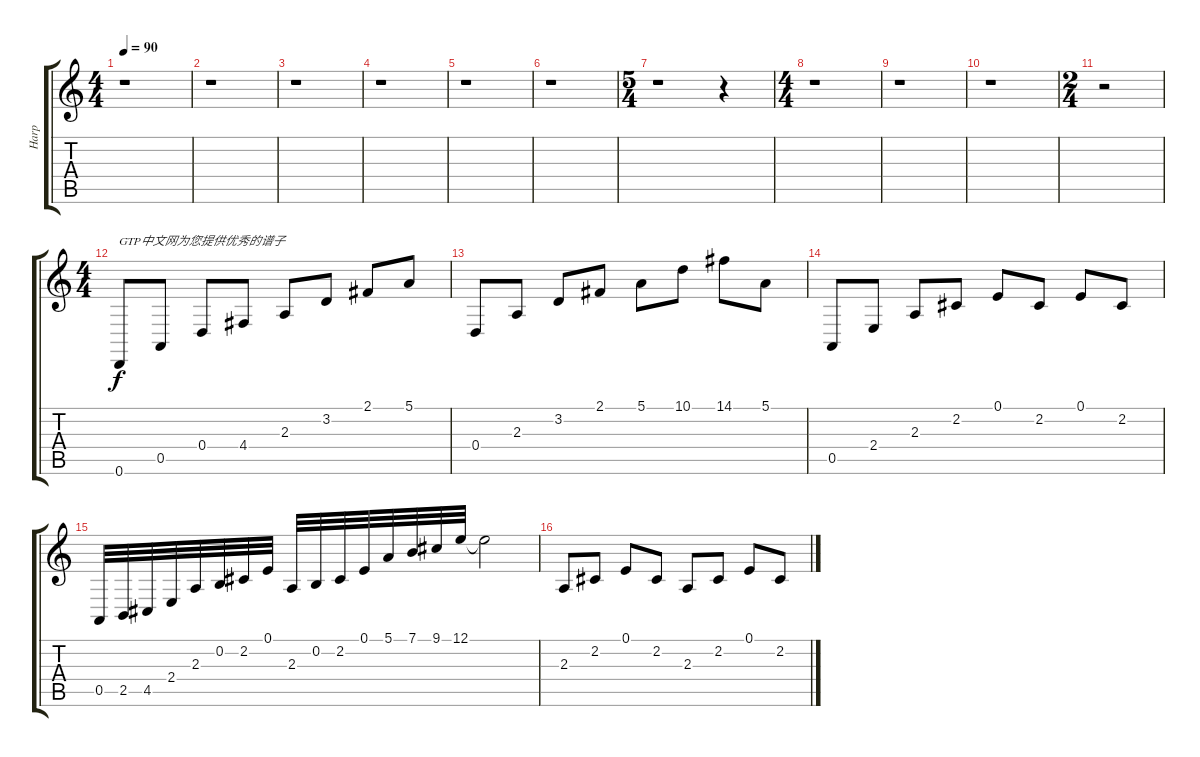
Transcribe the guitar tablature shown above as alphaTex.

\track ("Harp" "Harp") {instrument orchestralharp}
\staff {score tabs}
\tuning (E4 B3 G3 D3 A2 D2) {hide}
\ts (4 4)
\tempo 90
\clef g2
\ks c
r.1{dy f instrument orchestralharp} |
r.1 |
r.1 |
r.1 |
r.1 |
r.1 |
\ts (5 4)
r.1 r.4 |
\ts (4 4)
r.1 |
r.1 |
r.1 |
\ts (2 4)
r.2 |
\ts (4 4)
0.6.8{txt "GTP中文网为您提供优秀的谱子"} 0.5.8 0.4.8 4.4.8 2.3.8 3.2.8 2.1.8 5.1.8 |
0.4.8 2.3.8 3.2.8 2.1.8 5.1.8 10.1.8 14.1.8 5.1.8 |
0.5.8 2.4.8 2.3.8 2.2.8 0.1.8 2.2.8 0.1.8 2.2.8 |
0.5.32 2.5.32 4.5.32 2.4.32 2.3.32 0.2.32 2.2.32 0.1.32 2.3.32 0.2.32 2.2.32 0.1.32 5.1.32 7.1.32 9.1.32 12.1.32 12.1{t}.2 |
2.3.8 2.2.8 0.1.8 2.2.8 2.3.8 2.2.8 0.1.8 2.2.8
